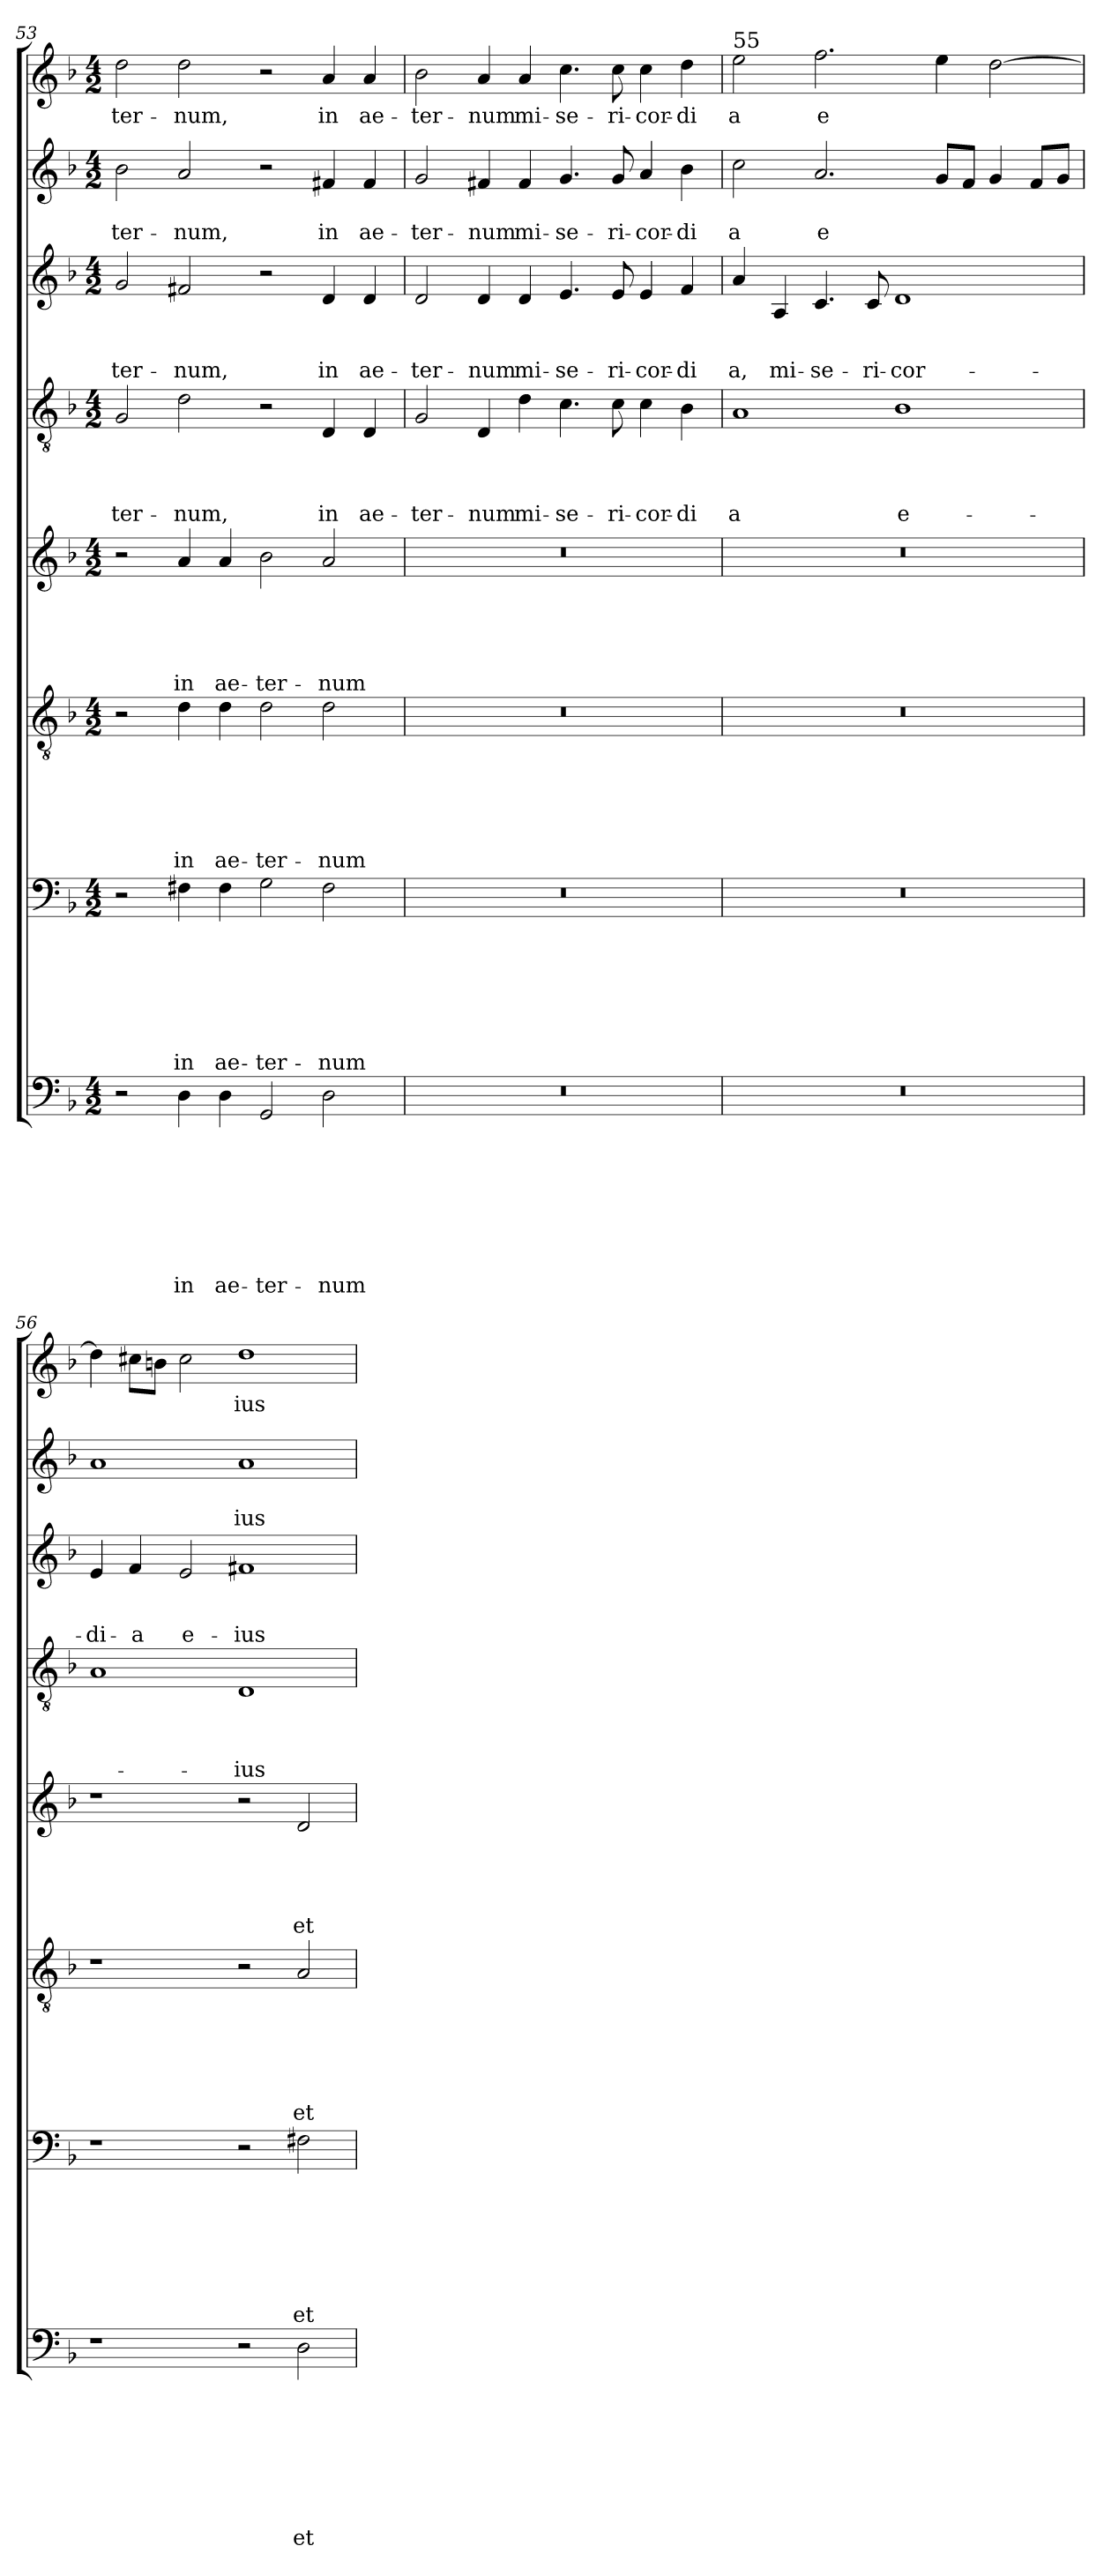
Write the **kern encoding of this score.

**kern	**text	**text	**text	**text	**text	**text	**text	**text	**kern	**text	**text	**text	**text	**text	**text	**text	**kern	**text	**text	**text	**text	**text	**text	**kern	**text	**text	**text	**text	**text	**kern	**text	**text	**text	**text	**kern	**text	**text	**text	**kern	**text	**text	**kern	**text
*part8	*part8	*part8	*part8	*part8	*part8	*part8	*part8	*part8	*part7	*part7	*part7	*part7	*part7	*part7	*part7	*part7	*part6	*part6	*part6	*part6	*part6	*part6	*part6	*part5	*part5	*part5	*part5	*part5	*part5	*part4	*part4	*part4	*part4	*part4	*part3	*part3	*part3	*part3	*part2	*part2	*part2	*part1	*part1
*staff8	*staff8	*staff8	*staff8	*staff8	*staff8	*staff8	*staff8	*staff8	*staff7	*staff7	*staff7	*staff7	*staff7	*staff7	*staff7	*staff7	*staff6	*staff6	*staff6	*staff6	*staff6	*staff6	*staff6	*staff5	*staff5	*staff5	*staff5	*staff5	*staff5	*staff4	*staff4	*staff4	*staff4	*staff4	*staff3	*staff3	*staff3	*staff3	*staff2	*staff2	*staff2	*staff1	*staff1
*clefF4	*	*	*	*	*	*	*	*	*clefF4	*	*	*	*	*	*	*	*clefGv2	*	*	*	*	*	*	*clefG2	*	*	*	*	*	*clefGv2	*	*	*	*	*clefG2	*	*	*	*clefG2	*	*	*clefG2	*
*k[b-]	*	*	*	*	*	*	*	*	*k[b-]	*	*	*	*	*	*	*	*k[b-]	*	*	*	*	*	*	*k[b-]	*	*	*	*	*	*k[b-]	*	*	*	*	*k[b-]	*	*	*	*k[b-]	*	*	*k[b-]	*
*F:	*	*	*	*	*	*	*	*	*F:	*	*	*	*	*	*	*	*F:	*	*	*	*	*	*	*F:	*	*	*	*	*	*F:	*	*	*	*	*F:	*	*	*	*F:	*	*	*F:	*
*M4/2	*	*	*	*	*	*	*	*	*M4/2	*	*	*	*	*	*	*	*M4/2	*	*	*	*	*	*	*M4/2	*	*	*	*	*	*M4/2	*	*	*	*	*M4/2	*	*	*	*M4/2	*	*	*M4/2	*
=53	=53	=53	=53	=53	=53	=53	=53	=53	=53	=53	=53	=53	=53	=53	=53	=53	=53	=53	=53	=53	=53	=53	=53	=53	=53	=53	=53	=53	=53	=53	=53	=53	=53	=53	=53	=53	=53	=53	=53	=53	=53	=53	=53
!	!	!	!	!	!	!	!	!	!	!	!	!	!	!	!	!	!	!	!	!	!	!	!	!	!	!	!	!	!	!	!	!	!	!LO:LY:b	!	!	!	!LO:LY:b	!	!	!LO:LY:b	!	!LO:LY:b
2r	.	.	.	.	.	.	.	.	2r	.	.	.	.	.	.	.	2r	.	.	.	.	.	.	2r	.	.	.	.	.	2G/	.	.	.	-ter-	2g/	.	.	-ter-	2b-\	.	-ter-	2dd\	-ter-
!	!	!	!	!	!	!	!	!LO:LY:b	!	!	!	!	!	!	!	!LO:LY:b	!	!	!	!	!	!	!LO:LY:b	!	!	!	!	!	!LO:LY:b	!	!	!	!	!LO:LY:b	!	!	!	!LO:LY:b	!	!	!LO:LY:b	!	!LO:LY:b
4D\	.	.	.	.	.	.	.	in	4F#X\	.	.	.	.	.	.	in	4d\	.	.	.	.	.	in	4a/	.	.	.	.	in	2d\	.	.	.	-num,	2f#X/	.	.	-num,	2a/	.	-num,	2dd\	-num,
!	!	!	!	!	!	!	!	!LO:LY:b	!	!	!	!	!	!	!	!LO:LY:b	!	!	!	!	!	!	!LO:LY:b	!	!	!	!	!	!LO:LY:b	!	!	!	!	!	!	!	!	!	!	!	!	!	!
4D\	.	.	.	.	.	.	.	ae-	4F#\	.	.	.	.	.	.	ae-	4d\	.	.	.	.	.	ae-	4a/	.	.	.	.	ae-	.	.	.	.	.	.	.	.	.	.	.	.	.	.
!	!	!	!	!	!	!	!	!LO:LY:b	!	!	!	!	!	!	!	!LO:LY:b	!	!	!	!	!	!	!LO:LY:b	!	!	!	!	!	!LO:LY:b	!	!	!	!	!	!	!	!	!	!	!	!	!	!
2GG/	.	.	.	.	.	.	.	-ter-	2G\	.	.	.	.	.	.	-ter-	2d\	.	.	.	.	.	-ter-	2b-\	.	.	.	.	-ter-	2r	.	.	.	.	2r	.	.	.	2r	.	.	2r	.
!	!	!	!	!	!	!	!	!LO:LY:b	!	!	!	!	!	!	!	!LO:LY:b	!	!	!	!	!	!	!LO:LY:b	!	!	!	!	!	!LO:LY:b	!	!	!	!	!LO:LY:b	!	!	!	!LO:LY:b	!	!	!LO:LY:b	!	!LO:LY:b
2D\	.	.	.	.	.	.	.	-num	2F#\	.	.	.	.	.	.	-num	2d\	.	.	.	.	.	-num	2a/	.	.	.	.	-num	4D/	.	.	.	in	4d/	.	.	in	4f#X/	.	in	4a/	in
!	!	!	!	!	!	!	!	!	!	!	!	!	!	!	!	!	!	!	!	!	!	!	!	!	!	!	!	!	!	!	!	!	!	!LO:LY:b	!	!	!	!LO:LY:b	!	!	!LO:LY:b	!	!LO:LY:b
.	.	.	.	.	.	.	.	.	.	.	.	.	.	.	.	.	.	.	.	.	.	.	.	.	.	.	.	.	.	4D/	.	.	.	ae-	4d/	.	.	ae-	4f#/	.	ae-	4a/	ae-
=54	=54	=54	=54	=54	=54	=54	=54	=54	=54	=54	=54	=54	=54	=54	=54	=54	=54	=54	=54	=54	=54	=54	=54	=54	=54	=54	=54	=54	=54	=54	=54	=54	=54	=54	=54	=54	=54	=54	=54	=54	=54	=54	=54
!	!	!	!	!	!	!	!	!	!	!	!	!	!	!	!	!	!	!	!	!	!	!	!	!	!	!	!	!	!	!	!	!	!	!LO:LY:b	!	!	!	!LO:LY:b	!	!	!LO:LY:b	!	!LO:LY:b
0r	.	.	.	.	.	.	.	.	0r	.	.	.	.	.	.	.	0r	.	.	.	.	.	.	0r	.	.	.	.	.	2G/	.	.	.	-ter-	2d/	.	.	-ter-	2g/	.	-ter-	2b-\	-ter-
!	!	!	!	!	!	!	!	!	!	!	!	!	!	!	!	!	!	!	!	!	!	!	!	!	!	!	!	!	!	!	!	!	!	!LO:LY:b	!	!	!	!LO:LY:b	!	!	!LO:LY:b	!	!LO:LY:b
.	.	.	.	.	.	.	.	.	.	.	.	.	.	.	.	.	.	.	.	.	.	.	.	.	.	.	.	.	.	4D/	.	.	.	-num	4d/	.	.	-num	4f#X/	.	-num	4a/	-num
!	!	!	!	!	!	!	!	!	!	!	!	!	!	!	!	!	!	!	!	!	!	!	!	!	!	!	!	!	!	!	!	!	!	!LO:LY:b	!	!	!	!LO:LY:b	!	!	!LO:LY:b	!	!LO:LY:b
.	.	.	.	.	.	.	.	.	.	.	.	.	.	.	.	.	.	.	.	.	.	.	.	.	.	.	.	.	.	4d\	.	.	.	mi-	4d/	.	.	mi-	4f#/	.	mi-	4a/	mi-
!	!	!	!	!	!	!	!	!	!	!	!	!	!	!	!	!	!	!	!	!	!	!	!	!	!	!	!	!	!	!	!	!	!	!LO:LY:b	!	!	!	!LO:LY:b	!	!	!LO:LY:b	!	!LO:LY:b
.	.	.	.	.	.	.	.	.	.	.	.	.	.	.	.	.	.	.	.	.	.	.	.	.	.	.	.	.	.	4.c\	.	.	.	-se-	4.e/	.	.	-se-	4.g/	.	-se-	4.cc\	-se-
!	!	!	!	!	!	!	!	!	!	!	!	!	!	!	!	!	!	!	!	!	!	!	!	!	!	!	!	!	!	!	!	!	!	!LO:LY:b	!	!	!	!LO:LY:b	!	!	!LO:LY:b	!	!LO:LY:b
.	.	.	.	.	.	.	.	.	.	.	.	.	.	.	.	.	.	.	.	.	.	.	.	.	.	.	.	.	.	8c\	.	.	.	-ri-	8e/	.	.	-ri-	8g/	.	-ri-	8cc\	-ri-
!	!	!	!	!	!	!	!	!	!	!	!	!	!	!	!	!	!	!	!	!	!	!	!	!	!	!	!	!	!	!	!	!	!	!LO:LY:b	!	!	!	!LO:LY:b	!	!	!LO:LY:b	!	!LO:LY:b
.	.	.	.	.	.	.	.	.	.	.	.	.	.	.	.	.	.	.	.	.	.	.	.	.	.	.	.	.	.	4c\	.	.	.	-cor-	4e/	.	.	-cor-	4a/	.	-cor-	4cc\	-cor-
!	!	!	!	!	!	!	!	!	!	!	!	!	!	!	!	!	!	!	!	!	!	!	!	!	!	!	!	!	!	!	!	!	!	!LO:LY:b	!	!	!	!LO:LY:b	!	!	!LO:LY:b	!	!LO:LY:b
.	.	.	.	.	.	.	.	.	.	.	.	.	.	.	.	.	.	.	.	.	.	.	.	.	.	.	.	.	.	4B-\	.	.	.	-di­	4f/	.	.	-di­	4b-\	.	-di­	4dd\	-di­
!!LO:LB:g=z
=55	=55	=55	=55	=55	=55	=55	=55	=55	=55	=55	=55	=55	=55	=55	=55	=55	=55	=55	=55	=55	=55	=55	=55	=55	=55	=55	=55	=55	=55	=55	=55	=55	=55	=55	=55	=55	=55	=55	=55	=55	=55	=55	=55
!	!	!	!	!	!	!	!	!	!	!	!	!	!	!	!	!	!	!	!	!	!	!	!	!	!	!	!	!	!	!	!	!	!	!	!	!	!	!	!	!	!	!LO:TX:a:t=55	!
!	!	!	!	!	!	!	!	!	!	!	!	!	!	!	!	!	!	!	!	!	!	!	!	!	!	!	!	!	!	!	!	!	!	!LO:LY:b	!	!	!	!LO:LY:b	!	!	!LO:LY:b	!	!LO:LY:b
0r	.	.	.	.	.	.	.	.	0r	.	.	.	.	.	.	.	0r	.	.	.	.	.	.	0r	.	.	.	.	.	1A	.	.	.	­a	4a/	.	.	­a,	2cc\	.	­a	2ee\	­a
!	!	!	!	!	!	!	!	!	!	!	!	!	!	!	!	!	!	!	!	!	!	!	!	!	!	!	!	!	!	!	!	!	!	!	!	!	!	!LO:LY:b	!	!	!	!	!
.	.	.	.	.	.	.	.	.	.	.	.	.	.	.	.	.	.	.	.	.	.	.	.	.	.	.	.	.	.	.	.	.	.	.	4A/	.	.	mi-	.	.	.	.	.
!	!	!	!	!	!	!	!	!	!	!	!	!	!	!	!	!	!	!	!	!	!	!	!	!	!	!	!	!	!	!	!	!	!	!	!	!	!	!LO:LY:b	!	!	!LO:LY:b	!	!LO:LY:b
.	.	.	.	.	.	.	.	.	.	.	.	.	.	.	.	.	.	.	.	.	.	.	.	.	.	.	.	.	.	.	.	.	.	.	4.c/	.	.	-se-	2.a/	.	e	2.ff\	e
!	!	!	!	!	!	!	!	!	!	!	!	!	!	!	!	!	!	!	!	!	!	!	!	!	!	!	!	!	!	!	!	!	!	!	!	!	!	!LO:LY:b	!	!	!	!	!
.	.	.	.	.	.	.	.	.	.	.	.	.	.	.	.	.	.	.	.	.	.	.	.	.	.	.	.	.	.	.	.	.	.	.	8c/	.	.	-ri-	.	.	.	.	.
!	!	!	!	!	!	!	!	!	!	!	!	!	!	!	!	!	!	!	!	!	!	!	!	!	!	!	!	!	!	!	!	!	!	!LO:LY:b	!	!	!	!LO:LY:b	!	!	!	!	!
.	.	.	.	.	.	.	.	.	.	.	.	.	.	.	.	.	.	.	.	.	.	.	.	.	.	.	.	.	.	1B-	.	.	.	e-	1d	.	.	-cor-	.	.	.	.	.
!	!	!	!	!	!	!	!	!	!	!	!	!	!	!	!	!	!	!	!	!	!	!	!	!	!	!	!	!	!	!	!	!	!	!	!	!	!	!	!	!	!LO:LY:b	!	!LO:LY:b
.	.	.	.	.	.	.	.	.	.	.	.	.	.	.	.	.	.	.	.	.	.	.	.	.	.	.	.	.	.	.	.	.	.	.	.	.	.	.	8g/L	.	­	4ee\	­
.	.	.	.	.	.	.	.	.	.	.	.	.	.	.	.	.	.	.	.	.	.	.	.	.	.	.	.	.	.	.	.	.	.	.	.	.	.	.	8f/J	.	.	.	.
!	!	!	!	!	!	!	!	!	!	!	!	!	!	!	!	!	!	!	!	!	!	!	!	!	!	!	!	!	!	!	!	!	!	!	!	!	!	!	!	!	!LO:LY:b	!	!LO:LY:b
.	.	.	.	.	.	.	.	.	.	.	.	.	.	.	.	.	.	.	.	.	.	.	.	.	.	.	.	.	.	.	.	.	.	.	.	.	.	.	4g/	.	­	[2dd\	­
.	.	.	.	.	.	.	.	.	.	.	.	.	.	.	.	.	.	.	.	.	.	.	.	.	.	.	.	.	.	.	.	.	.	.	.	.	.	.	8f/L	.	.	.	.
.	.	.	.	.	.	.	.	.	.	.	.	.	.	.	.	.	.	.	.	.	.	.	.	.	.	.	.	.	.	.	.	.	.	.	.	.	.	.	8g/J	.	.	.	.
=56	=56	=56	=56	=56	=56	=56	=56	=56	=56	=56	=56	=56	=56	=56	=56	=56	=56	=56	=56	=56	=56	=56	=56	=56	=56	=56	=56	=56	=56	=56	=56	=56	=56	=56	=56	=56	=56	=56	=56	=56	=56	=56	=56
!	!	!	!	!	!	!	!	!	!	!	!	!	!	!	!	!	!	!	!	!	!	!	!	!	!	!	!	!	!	!	!	!	!	!	!	!	!	!LO:LY:b	!	!	!LO:LY:b	!	!LO:LY:b
1r	.	.	.	.	.	.	.	.	1r	.	.	.	.	.	.	.	1r	.	.	.	.	.	.	1r	.	.	.	.	.	1A	.	.	.	.	4e/	.	.	-di-	1a	.	­	4dd\]	­
!	!	!	!	!	!	!	!	!	!	!	!	!	!	!	!	!	!	!	!	!	!	!	!	!	!	!	!	!	!	!	!	!	!	!	!	!	!	!LO:LY:b	!	!	!	!	!
.	.	.	.	.	.	.	.	.	.	.	.	.	.	.	.	.	.	.	.	.	.	.	.	.	.	.	.	.	.	.	.	.	.	.	4f/	.	.	-a	.	.	.	8cc#\L	.
.	.	.	.	.	.	.	.	.	.	.	.	.	.	.	.	.	.	.	.	.	.	.	.	.	.	.	.	.	.	.	.	.	.	.	.	.	.	.	.	.	.	8b\J	.
!	!	!	!	!	!	!	!	!	!	!	!	!	!	!	!	!	!	!	!	!	!	!	!	!	!	!	!	!	!	!	!	!	!	!	!	!	!	!LO:LY:b	!	!	!	!	!LO:LY:b
.	.	.	.	.	.	.	.	.	.	.	.	.	.	.	.	.	.	.	.	.	.	.	.	.	.	.	.	.	.	.	.	.	.	.	2e/	.	.	e-	.	.	.	2cc#\	­
!	!	!	!	!	!	!	!	!	!	!	!	!	!	!	!	!	!	!	!	!	!	!	!	!	!	!	!	!	!	!	!	!	!	!LO:LY:b	!	!	!	!LO:LY:b	!	!	!LO:LY:b	!	!LO:LY:b
2r	.	.	.	.	.	.	.	.	2r	.	.	.	.	.	.	.	2r	.	.	.	.	.	.	2r	.	.	.	.	.	1D	.	.	.	-ius	1f#X	.	.	-ius	1a	.	ius	1dd	ius
!	!	!	!	!	!	!	!	!LO:LY:b	!	!	!	!	!	!	!	!LO:LY:b	!	!	!	!	!	!	!LO:LY:b	!	!	!	!	!	!LO:LY:b	!	!	!	!	!	!	!	!	!	!	!	!	!	!
2D\	.	.	.	.	.	.	.	et	2F#X\	.	.	.	.	.	.	et	2A/	.	.	.	.	.	et	2d/	.	.	.	.	et	.	.	.	.	.	.	.	.	.	.	.	.	.	.
=	=	=	=	=	=	=	=	=	=	=	=	=	=	=	=	=	=	=	=	=	=	=	=	=	=	=	=	=	=	=	=	=	=	=	=	=	=	=	=	=	=	=	=
*-	*-	*-	*-	*-	*-	*-	*-	*-	*-	*-	*-	*-	*-	*-	*-	*-	*-	*-	*-	*-	*-	*-	*-	*-	*-	*-	*-	*-	*-	*-	*-	*-	*-	*-	*-	*-	*-	*-	*-	*-	*-	*-	*-
